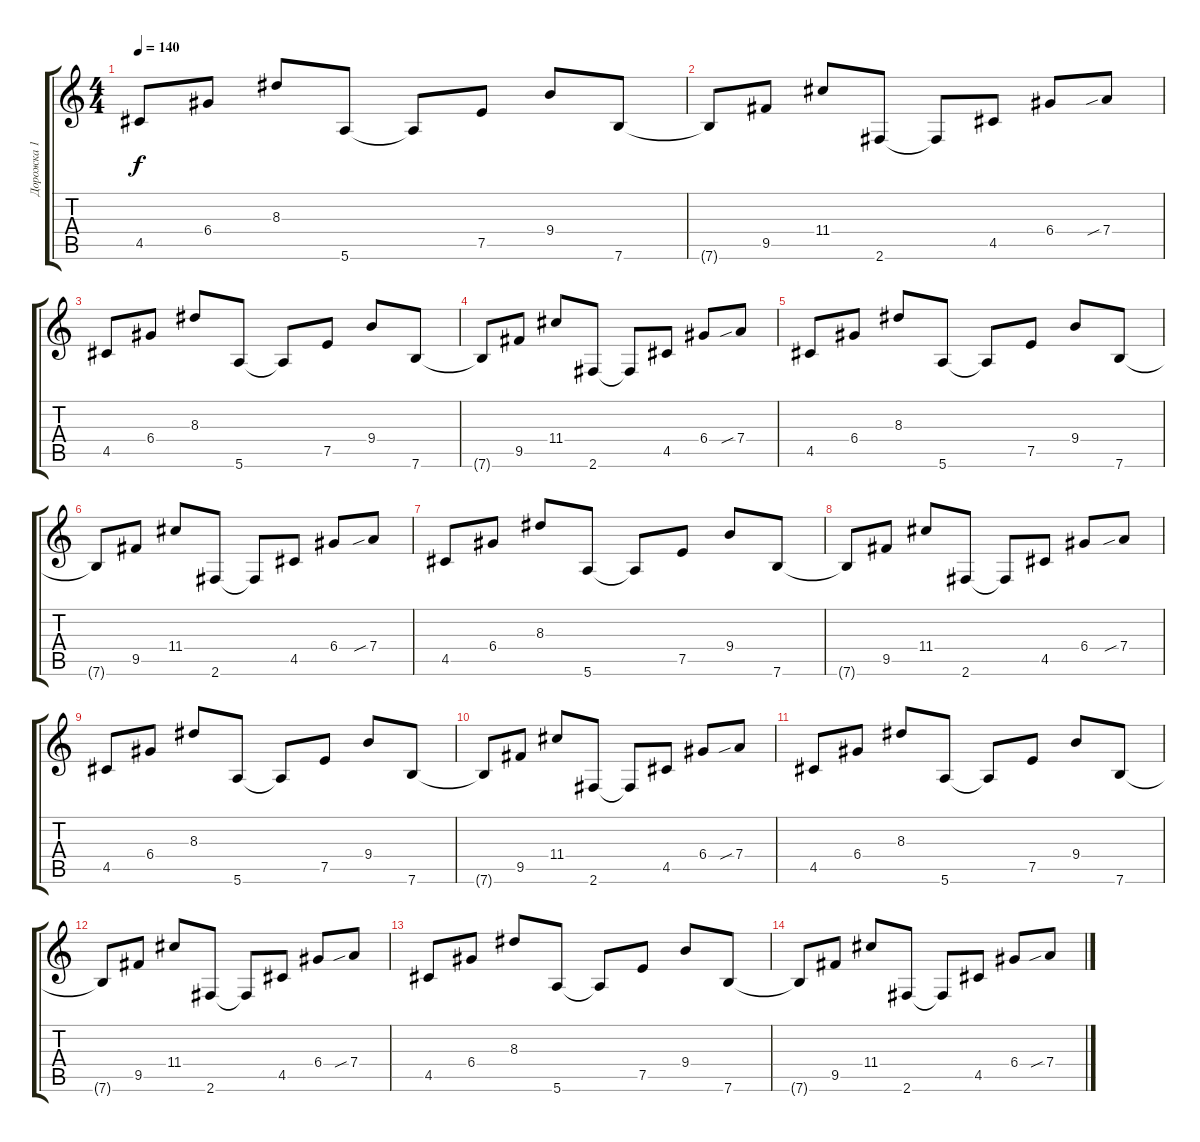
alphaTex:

\track ("Дорожка 1" "Дорожка 1") {instrument acousticguitarsteel}
\staff {score tabs}
\tuning (E4 B3 G3 D3 A2 E2) {hide}
\ts (4 4)
\tempo 140
\clef g2
\ks c
4.5.8{dy f} 6.4.8 8.3.8 5.6.8 5.6{t}.8 7.5.8 9.4.8 7.6.8 |
7.6{t}.8 9.5.8 11.4.8 2.6.8 2.6{t}.8 4.5.8 6.4.8 7.4{sib}.8 |
4.5.8 6.4.8 8.3.8 5.6.8 5.6{t}.8 7.5.8 9.4.8 7.6.8 |
7.6{t}.8 9.5.8 11.4.8 2.6.8 2.6{t}.8 4.5.8 6.4.8 7.4{sib}.8 |
4.5.8 6.4.8 8.3.8 5.6.8 5.6{t}.8 7.5.8 9.4.8 7.6.8 |
7.6{t}.8 9.5.8 11.4.8 2.6.8 2.6{t}.8 4.5.8 6.4.8 7.4{sib}.8 |
4.5.8 6.4.8 8.3.8 5.6.8 5.6{t}.8 7.5.8 9.4.8 7.6.8 |
7.6{t}.8 9.5.8 11.4.8 2.6.8 2.6{t}.8 4.5.8 6.4.8 7.4{sib}.8 |
4.5.8 6.4.8 8.3.8 5.6.8 5.6{t}.8 7.5.8 9.4.8 7.6.8 |
7.6{t}.8 9.5.8 11.4.8 2.6.8 2.6{t}.8 4.5.8 6.4.8 7.4{sib}.8 |
4.5.8 6.4.8 8.3.8 5.6.8 5.6{t}.8 7.5.8 9.4.8 7.6.8 |
7.6{t}.8 9.5.8 11.4.8 2.6.8 2.6{t}.8 4.5.8 6.4.8 7.4{sib}.8 |
4.5.8 6.4.8 8.3.8 5.6.8 5.6{t}.8 7.5.8 9.4.8 7.6.8 |
7.6{t}.8 9.5.8 11.4.8 2.6.8 2.6{t}.8 4.5.8 6.4.8 7.4{sib}.8
